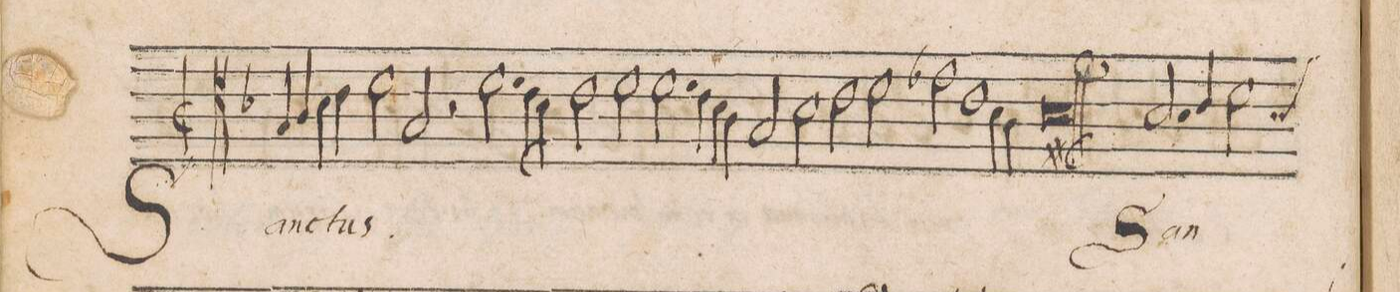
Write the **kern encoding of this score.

**kern	**text
*I"ALTVS	*
*clefC4	*
*k[b-]	*
*met(C|)	*
*M2/1	*
*stria6	*
4G/	San-
4A/	-ctus.
4B-\	.
4c\	.
2d\	.
2G/	.
=2-	=2-
2r	.
2.d\	.
8c\L	.
8B-\J	.
2c\	.
=3-	=3-
2d\	.
2.d\	.
4c\	.
4B-\	.
4A\	.
=4-	=4-
2G/	.
2B-\	.
2c\	.
2d\	.
=5-	=5-
2e-X\	.
1c	.
4B-\	.
4A\	.
=6-	=6-
0Bnl\	.
=7||-	=7||-
2.B-y/	San-
4c/	.
2d\	.
*custos:B	*
*-	*-
